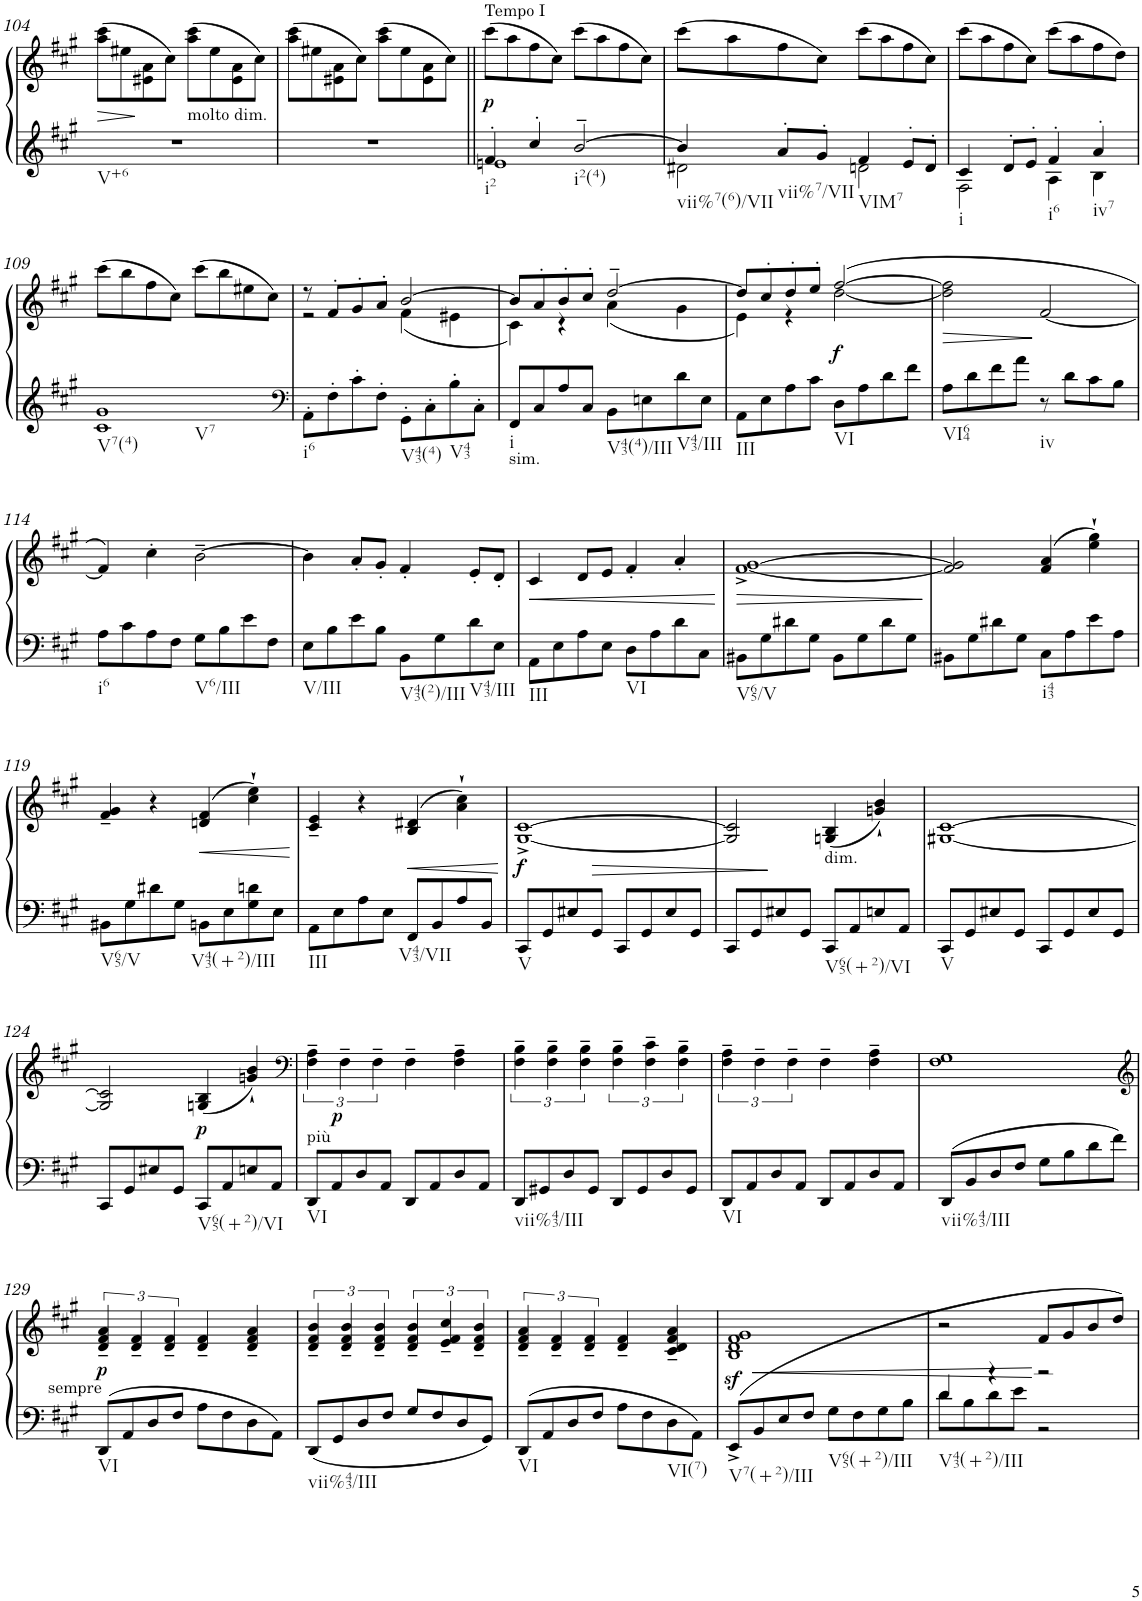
**kern	**kern	**dynam
*part1	*part1	*part1
*staff2	*staff1	*staff1/2
*I"Piano	*	*
*I'Pno.	*	*
!!LO:PB:g=z
*clefG2	*clefG2	*
*k[f#c#g#]	*k[f#c#g#]	*
*M4/4	*M4/4	*
*met(c)	*met(c)	*
=104	=104	=104
!LO:TX:b:t=V+6	!	!
!	!	!LO:HP:b
1r	(8aa\ 8ccc#\L	>
.	8ee#X\	.
.	8e#X\ 8a\	.
.	8cc#\J)	.
!	!LO:TX:b:t=molto dim.	!
.	(8aa\ 8ccc#\L	.
.	8ee#\	.
.	8e#\ 8a\	.
.	8cc#\J)	.
=105	=105	=105
1r	(8aa\ 8ccc#\L	.
.	8ee#X\	.
.	8e#X\ 8a\	.
.	8cc#\J)	.
.	(8aa\ 8ccc#\L	.
.	8ee#\	.
.	8e#\ 8a\	.
.	8cc#\J)	.
=106||	=106||	=106||
*^	*	*
!	!	!LO:TX:a:t=Tempo I	!
!LO:TX:b:t=i2	!	!	!
!	!	!	!LO:DY:b
4f#'/	1en	(8ccc#\L	p
.	.	8aa\	.
4cc#'/	.	8ff#\	.
.	.	8cc#\J)	.
!LO:TX:b:t=i2(4)	!	!	!
[2b~/	.	(8ccc#\L	.
.	.	8aa\	.
.	.	8ff#\	.
.	.	8cc#\J)	.
=107	=107	=107	=107
!LO:TX:b:t=vii%7(6)/VII	!	!	!
4b/]	2d#X\	(8ccc#\L	.
.	.	8aa\	.
!LO:TX:b:t=vii%7/VII	!	!	!
8a'/L	.	8ff#\	.
8g#'/J	.	8cc#\J)	.
!LO:TX:b:t=VIM7	!	!	!
4f#/	2dn\	(8ccc#\L	.
.	.	8aa\	.
8e'/L	.	8ff#\	.
8d'/J	.	8cc#\J)	.
=108	=108	=108	=108
!LO:TX:b:t=i	!	!	!
4c#/	2F#\	(8ccc#\L	.
.	.	8aa\	.
8d'/L	.	8ff#\	.
8e'/J	.	8cc#\J)	.
!LO:TX:b:t=i6	!	!	!
4f#'/	4A\	(8ccc#\L	.
.	.	8aa\	.
!LO:TX:b:t=iv7	!	!	!
4a'/	4B\	8ff#\	.
.	.	8dd\J)	.
*v	*v	*	*
!!LO:LB:g=z
=109	=109	=109
!LO:TX:b:t=V7(4)	!	!
!LO:TX:b:t=V7	!	!
1c# 1g#	(8ccc#\L	.
.	8bb\	.
.	8ff#\	.
.	8cc#\J)	.
.	(8ccc#\L	.
.	8bb\	.
.	8ee#X\	.
.	8cc#\J)	.
=110	=110	=110
*clefF4	*	*
*	*^	*
!LO:TX:b:t=i6	!	!	!
8AA'\L	8r	2r	.
8F#'\	8f#'/L	.	.
8c#'\	8g#'/	.	.
8F#'\J	8a'/J	.	.
!LO:TX:b:t=V43(4)	!	!	!
8GG#'\L	[2b/	(4f#\	.
8C#'\	.	.	.
!LO:TX:b:t=V43	!	!	!
8B'\	.	4e#X\	.
8C#'\J	.	.	.
=111	=111	=111	=111
!LO:TX:b:t=sim.	!	!	!
!LO:TX:b:t=i	!	!	!
8FF#/L	8b/L]	4c#\)	.
8C#/	8a'/	.	.
8A/	8b'/	4r	.
8C#/J	8cc#'/J	.	.
!LO:TX:b:t=V43(4)/III	!	!	!
8BB\L	[2dd~/	(4a\	.
8En\	.	.	.
!LO:TX:b:t=V43/III	!	!	!
8d\	.	4g#\	.
8E\J	.	.	.
=112	=112	=112	=112
!LO:TX:b:t=III	!	!	!
8AA\L	8dd/L]	4e\)	.
8E\	8cc#'/	.	.
8A\	8dd'/	4r	.
8c#\J	8ee'/J	.	.
!LO:TX:b:t=VI	!	!	!
!	!	!	!LO:DY:b
8D\L	([2ff#/	[2dd\	f
8A\	.	.	.
8d\	.	.	.
8f#\J	.	.	.
*	*v	*v	*
=113	=113	=113
!LO:TX:b:t=VI64	!	!
!	!	!LO:HP:b
8A\L	2dd\] 2ff#\]	>
8d\	.	.
8f#\	.	.
8a\J	.	.
!LO:TX:b:t=iv	!	!
8r	[2f#/	]
8d\L	.	.
8c#\	.	.
8B\J	.	.
!!LO:LB:g=z
=114	=114	=114
!LO:TX:b:t=i6	!	!
8A\L	4f#/])	.
8c#\	.	.
8A\	4cc#'\	.
8F#\J	.	.
!LO:TX:b:t=V6/III	!	!
8G#\L	[2b~\	.
8B\	.	.
8e\	.	.
8F#\J	.	.
=115	=115	=115
!LO:TX:b:t=V/III	!	!
8E\L	4b\]	.
8B\	.	.
8e\	8a'/L	.
8B\J	8g#'/J	.
!LO:TX:b:t=V43(2)/III	!	!
8BB\L	4f#'/	.
8G#\	.	.
!LO:TX:b:t=V43/III	!	!
8d\	8e'/L	.
8E\J	8d'/J	.
=116	=116	=116
!LO:TX:b:t=III	!	!
!	!	!LO:HP:b
8AA\L	4c#/	<
8E\	.	.
8A\	8d/L	.
8E\J	8e/J	.
!LO:TX:b:t=VI	!	!
8D\L	4f#'/	.
8A\	.	.
8d\	4a'/	.
8C#\J	.	.
.	.	]
=117	=117	=117
!LO:TX:b:t=V65/V	!	!
!	!	!LO:HP:b
8BB#X\L	[1f#^ [1g#^	>
8G#\	.	.
8d#X\	.	.
8G#\J	.	.
8BB#\L	.	.
8G#\	.	.
8d#\	.	.
8G#\J	.	.
.	.	[
=118	=118	=118
8BB#X\L	2f#/] 2g#/]	.
8G#\	.	.
8d#X\	.	.
8G#\J	.	.
!LO:TX:b:t=i43	!	!
8C#\L	(4f#/ 4a/	.
8A\	.	.
8e\	4ee\` 4gg#\`)	.
8A\J	.	.
!!LO:LB:g=z
=119	=119	=119
!LO:TX:b:t=V65/V	!	!
8BB#X\L	4f#/~ 4g#/~	.
8G#\	.	.
8d#X\	4r	.
8G#\J	.	.
!LO:TX:b:t=V43(+2)/III	!	!
!	!	!LO:HP:b
8BBn\L	(4dn/ 4f#/	<
8E\	.	.
8G#\ 8dn\	4cc#\` 4ee\`)	.
8E\J	.	.
.	.	]
=120	=120	=120
!LO:TX:b:t=III	!	!
8AA\L	4c#/~ 4e/~	.
8E\	.	.
8A\	4r	.
8E\J	.	.
!LO:TX:b:t=V43/VII	!	!
!	!	!LO:HP:b
8FF#/L	(4B/ 4d#X/	<
8BB/	.	.
8A/	4a\` 4cc#\`)	.
8BB/J	.	.
.	.	[
=121	=121	=121
!LO:TX:b:t=V	!	!
!	!	!LO:DY:b
8CC#/L	[1G#^ [1c#^	f
8GG#/	.	.
8E#X/	.	.
8GG#/J	.	.
8CC#/L	.	.
8GG#/	.	.
8E#/	.	.
8GG#/J	.	.
=122	=122	=122
8CC#/L	2G#/] 2c#/]	.
8GG#/	.	.
8E#X/	.	[
8GG#/J	.	.
!	!LO:TX:b:t=dim.	!
!LO:TX:b:t=V65(+2)/VI	!	!
8CC#/L	(4Gn/ 4B/	.
8AA/	.	.
8En/	4gn/` 4b/`)	.
8AA/J	.	.
=123	=123	=123
!LO:TX:b:t=V	!	!
8CC#/L	[1G#X [1c#	.
8GG#/	.	.
8E#X/	.	.
8GG#/J	.	.
8CC#/L	.	.
8GG#/	.	.
8E#/	.	.
8GG#/J	.	.
!!LO:LB:g=z
=124	=124	=124
8CC#/L	2G#/] 2c#/]	.
8GG#/	.	.
8E#X/	.	.
8GG#/J	.	.
!LO:TX:b:t=V65(+2)/VI	!	!
!	!	!LO:DY:b
8CC#/L	(4Gn/ 4B/	p
8AA/	.	.
8En/	4gn/` 4b/`)	.
8AA/J	.	.
=125	=125	=125
*	*clefF4	*
!	!LO:TX:b:t=più	!
!LO:TX:b:t=VI	!	!
!	!	!LO:DY:b
8DD/L	6F#\~ 6A\~	p
8AA/	.	.
.	6F#~\	.
8D/	.	.
.	6F#~\	.
8AA/J	.	.
8DD/L	4F#~\	.
8AA/	.	.
8D/	4F#\~ 4A\~	.
8AA/J	.	.
=126	=126	=126
!LO:TX:b:t=vii%43/III	!	!
8DD/L	6F#\~ 6B\~	.
8GG#X/	.	.
.	6F#\~ 6B\~	.
8D/	.	.
.	6F#\~ 6B\~	.
8GG#/J	.	.
8DD/L	6F#\~ 6B\~	.
8GG#/	.	.
.	6F#\~ 6c#\~	.
8D/	.	.
.	6F#\~ 6B\~	.
8GG#/J	.	.
=127	=127	=127
!LO:TX:b:t=VI	!	!
8DD/L	6F#\~ 6A\~	.
8AA/	.	.
.	6F#~\	.
8D/	.	.
.	6F#~\	.
8AA/J	.	.
8DD/L	4F#~\	.
8AA/	.	.
8D/	4F#\~ 4A\~	.
8AA/J	.	.
=128	=128	=128
!LO:TX:b:t=vii%43/III	!	!
8DD/L	1F# 1G#	.
8BB/	.	.
8D/	.	.
8F#/J	.	.
8G#\L	.	.
8B\	.	.
8d\	.	.
8f#\J	.	.
!!LO:LB:g=z
=129	=129	=129
*	*clefG2	*
!	!LO:TX:b:t=sempre	!
!LO:TX:b:t=VI	!	!
!	!	!LO:DY:b
8DD/L	6d/~ 6f#/~ 6a/~	p
8AA/	.	.
.	6d/~ 6f#/~	.
8D/	.	.
.	6d/~ 6f#/~	.
8F#/J	.	.
8A\L	4d/~ 4f#/~	.
8F#\	.	.
8D\	4d/~ 4f#/~ 4a/~	.
8AA\J	.	.
=130	=130	=130
!LO:TX:b:t=vii%43/III	!	!
8DD/L	6d/~ 6f#/~ 6b/~	.
8GG#/	.	.
.	6d/~ 6f#/~ 6b/~	.
8D/	.	.
.	6d/~ 6f#/~ 6b/~	.
8F#/J	.	.
8G#/L	6d/~ 6f#/~ 6b/~	.
8F#/	.	.
.	6e/~ 6f#/~ 6cc#/~	.
8D/	.	.
.	6d/~ 6f#/~ 6b/~	.
8GG#/J	.	.
=131	=131	=131
!LO:TX:b:t=VI	!	!
8DD/L	6d/~ 6f#/~ 6a/~	.
8AA/	.	.
.	6d/~ 6f#/~	.
8D/	.	.
.	6d/~ 6f#/~	.
8F#/J	.	.
8A\L	4d/~ 4f#/~	.
8F#\	.	.
!LO:TX:b:t=VI(7)	!	!
8D\	4c#/~ 4d/~ 4f#/~ 4a/~	.
8AA\J	.	.
=132	=132	=132
!LO:TX:b:t=V7(+2)/III	!	!
(8EE^/L	1Bz< 1dz< 1f#z< 1g#z<	.
8BB/	.	.
8E/	.	.
8F#/J	.	.
!LO:TX:b:t=V65(+2)/III	!	!
8G#\L	.	.
8F#\	.	.
8G#\	.	.
8B\J	.	.
=133	=133	=133
*^	*	*
!LO:TX:b:t=V43(+2)/III	!	!	!
4d/	8d\L	2r	.
.	8B\	.	.
4r	8d\	.	.
.	8e\J	.	.
2r	2r	8f#/L	.
.	.	8g#/	.
.	.	8b/	.
.	.	8dd/J)	.
*v	*v	*	*
=	=	=
*-	*-	*-
